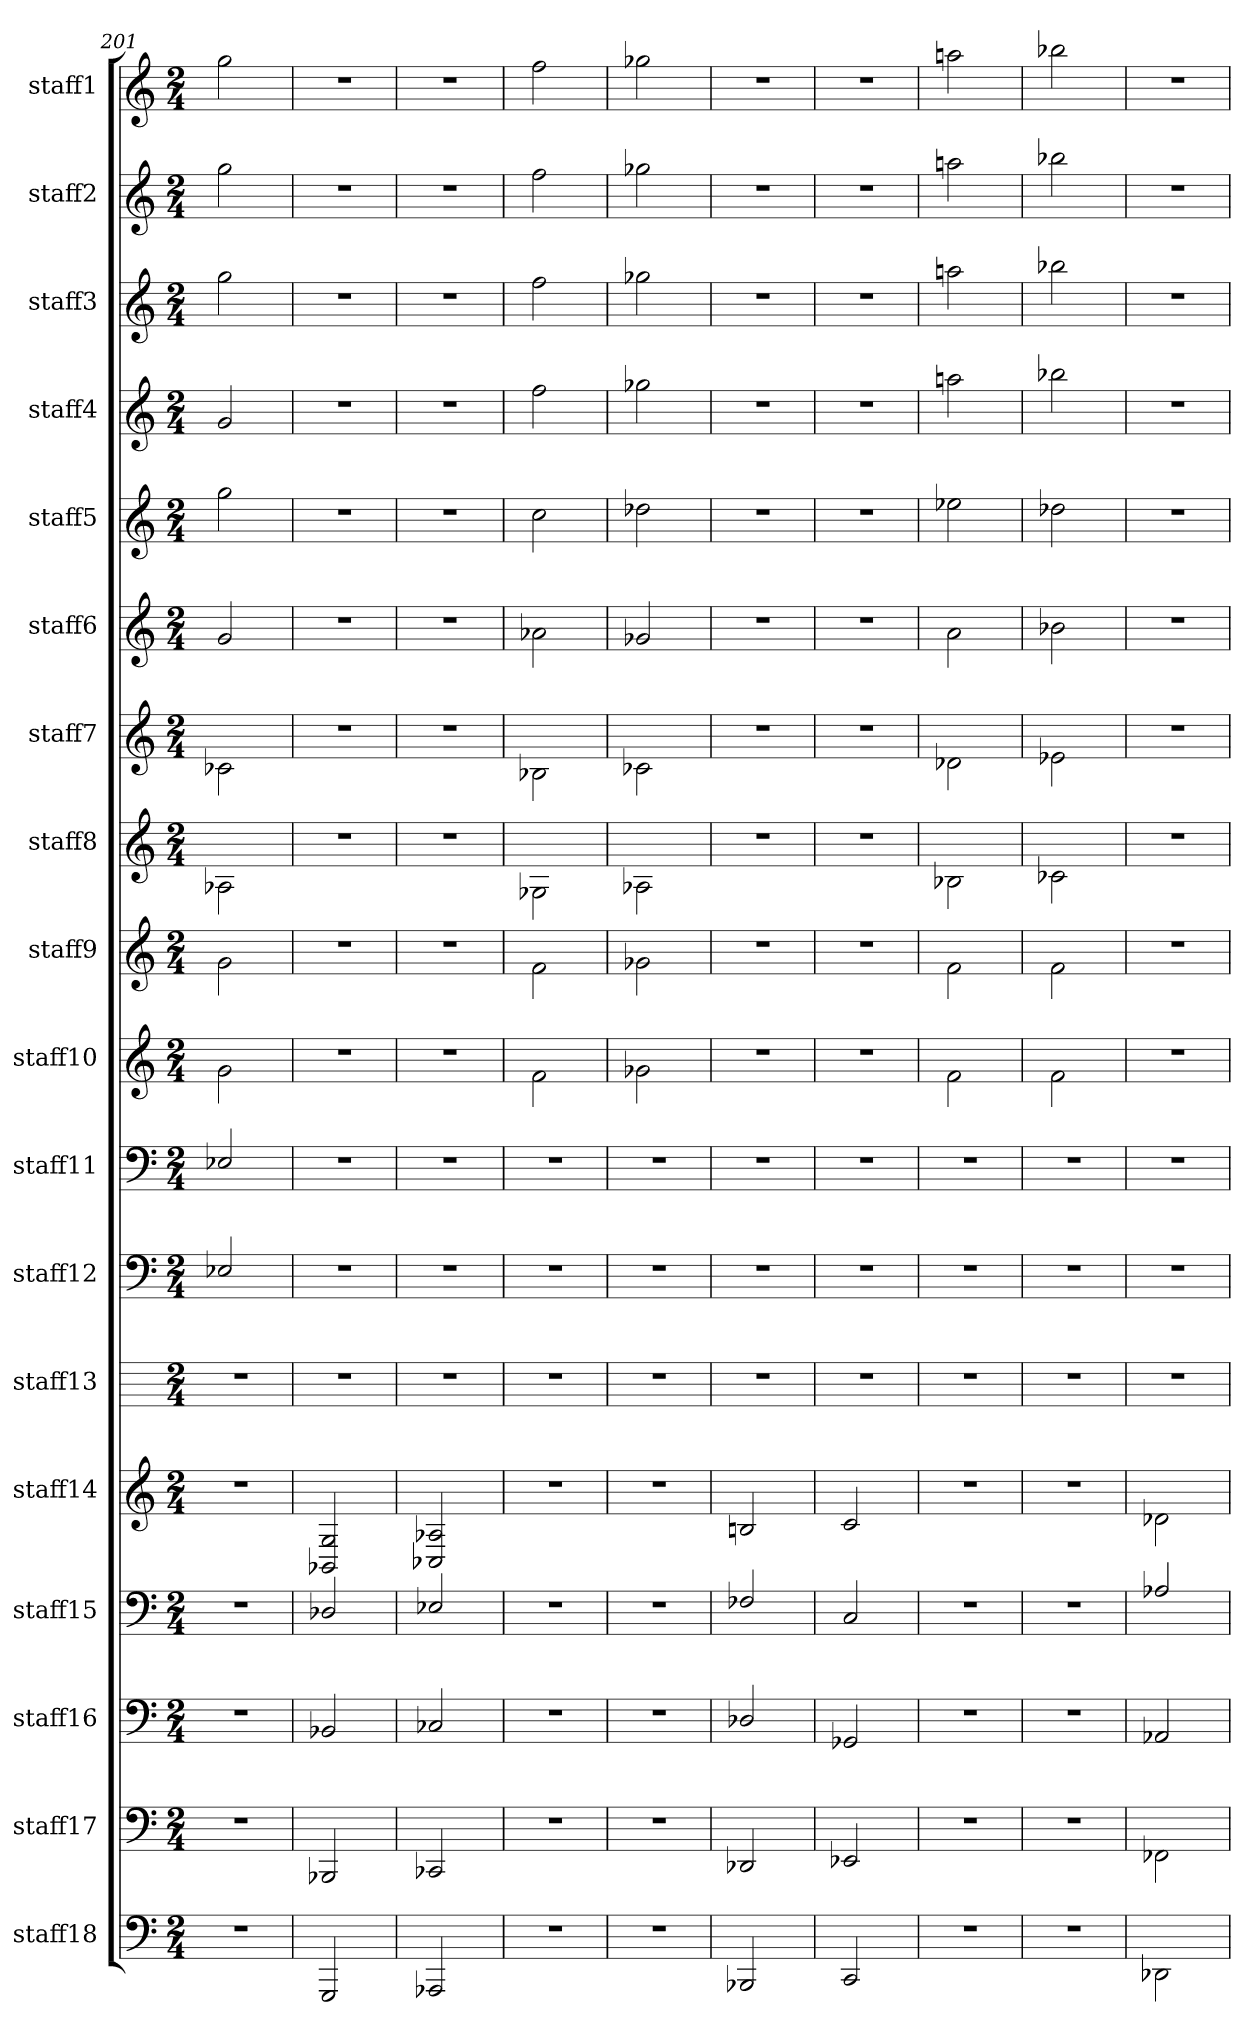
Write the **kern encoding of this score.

**kern	**kern	**kern	**kern	**kern	**kern	**kern	**kern	**kern	**kern	**kern	**kern	**kern	**kern	**kern	**kern	**kern	**kern
*part18	*part17	*part16	*part15	*part14	*part13	*part12	*part11	*part10	*part9	*part8	*part7	*part6	*part5	*part4	*part3	*part2	*part1
*staff18	*staff17	*staff16	*staff15	*staff14	*staff13	*staff12	*staff11	*staff10	*staff9	*staff8	*staff7	*staff6	*staff5	*staff4	*staff3	*staff2	*staff1
*I"staff18	*I"staff17	*I"staff16	*I"staff15	*I"staff14	*I"staff13	*I"staff12	*I"staff11	*I"staff10	*I"staff9	*I"staff8	*I"staff7	*I"staff6	*I"staff5	*I"staff4	*I"staff3	*I"staff2	*I"staff1
*M2/4	*M2/4	*M2/4	*M2/4	*M2/4	*M2/4	*M2/4	*M2/4	*M2/4	*M2/4	*M2/4	*M2/4	*M2/4	*M2/4	*M2/4	*M2/4	*M2/4	*M2/4
=201	=201	=201	=201	=201	=201	=201	=201	=201	=201	=201	=201	=201	=201	=201	=201	=201	=201
2r	2r	2r	2r	2r	2r	2E-/	2E-/	2g\	2g\	2A-\	2c-\	2g/	2gg\	2g/	2gg\	2gg\	2gg\
=202	=202	=202	=202	=202	=202	=202	=202	=202	=202	=202	=202	=202	=202	=202	=202	=202	=202
2GGG/	2BBB-/	2BB-/	2D-/	2G/ 2BB-/	2r	2r	2r	2r	2r	2r	2r	2r	2r	2r	2r	2r	2r
=203	=203	=203	=203	=203	=203	=203	=203	=203	=203	=203	=203	=203	=203	=203	=203	=203	=203
2AAA-/	2CC-/	2C-/	2E-/	2A-/ 2C-/	2r	2r	2r	2r	2r	2r	2r	2r	2r	2r	2r	2r	2r
=204	=204	=204	=204	=204	=204	=204	=204	=204	=204	=204	=204	=204	=204	=204	=204	=204	=204
2r	2r	2r	2r	2r	2r	2r	2r	2f\	2f\	2G-\	2B-\	2a-\	2cc\	2ff\	2ff\	2ff\	2ff\
=205	=205	=205	=205	=205	=205	=205	=205	=205	=205	=205	=205	=205	=205	=205	=205	=205	=205
2r	2r	2r	2r	2r	2r	2r	2r	2g-\	2g-\	2A-\	2c-\	2g-/	2dd-\	2gg-\	2gg-\	2gg-\	2gg-\
=206	=206	=206	=206	=206	=206	=206	=206	=206	=206	=206	=206	=206	=206	=206	=206	=206	=206
2BBB-/	2DD-/	2D-/	2F-/	2Bn/	2r	2r	2r	2r	2r	2r	2r	2r	2r	2r	2r	2r	2r
=207	=207	=207	=207	=207	=207	=207	=207	=207	=207	=207	=207	=207	=207	=207	=207	=207	=207
2CC/	2EE-/	2GG-/	2C/	2c/	2r	2r	2r	2r	2r	2r	2r	2r	2r	2r	2r	2r	2r
=208	=208	=208	=208	=208	=208	=208	=208	=208	=208	=208	=208	=208	=208	=208	=208	=208	=208
2r	2r	2r	2r	2r	2r	2r	2r	2f\	2f\	2B-\	2d-\	2a\	2ee-\	2aan\	2aan\	2aan\	2aan\
=209	=209	=209	=209	=209	=209	=209	=209	=209	=209	=209	=209	=209	=209	=209	=209	=209	=209
2r	2r	2r	2r	2r	2r	2r	2r	2f\	2f\	2c-\	2e-\	2b-\	2dd-\	2bb-\	2bb-\	2bb-\	2bb-\
=210	=210	=210	=210	=210	=210	=210	=210	=210	=210	=210	=210	=210	=210	=210	=210	=210	=210
2DD-\	2FF-\	2AA-/	2A-/	2d-\	2r	2r	2r	2r	2r	2r	2r	2r	2r	2r	2r	2r	2r
=	=	=	=	=	=	=	=	=	=	=	=	=	=	=	=	=	=
*-	*-	*-	*-	*-	*-	*-	*-	*-	*-	*-	*-	*-	*-	*-	*-	*-	*-
